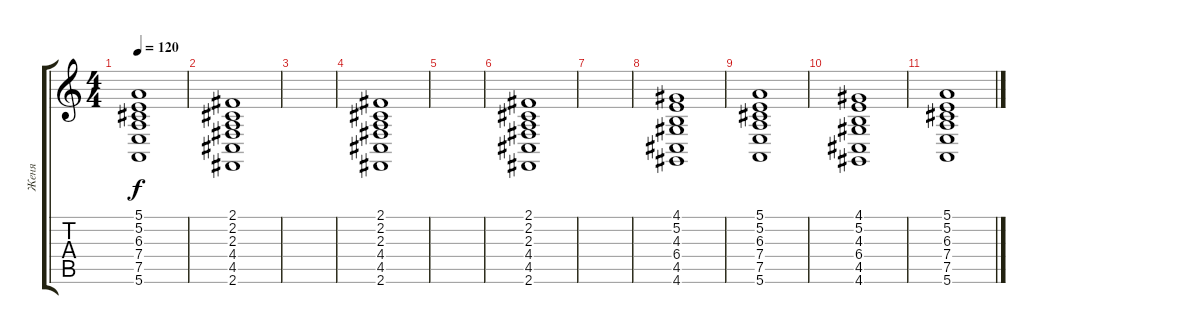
\track ("Женя" "Женя") {instrument stringensemble1}
\staff {score tabs}
\tuning (E4 B3 G3 D3 A2 E2) {hide}
\ts (4 4)
\tempo 120
\clef g2
\ks c
(5.1 5.2 6.3 7.4 7.5 5.6).1{dy f} |
(2.1 2.2 2.3 4.4 4.5 2.6).1 |
|
(2.1 2.2 2.3 4.4 4.5 2.6).1 |
|
(2.1 2.2 2.3 4.4 4.5 2.6).1 |
|
(4.1 5.2 4.3 6.4 4.5 4.6).1{volume 7} |
(5.1 5.2 6.3 7.4 7.5 5.6).1 |
(4.1 5.2 4.3 6.4 4.5 4.6).1 |
(5.1 5.2 6.3 7.4 7.5 5.6).1{volume 2}
